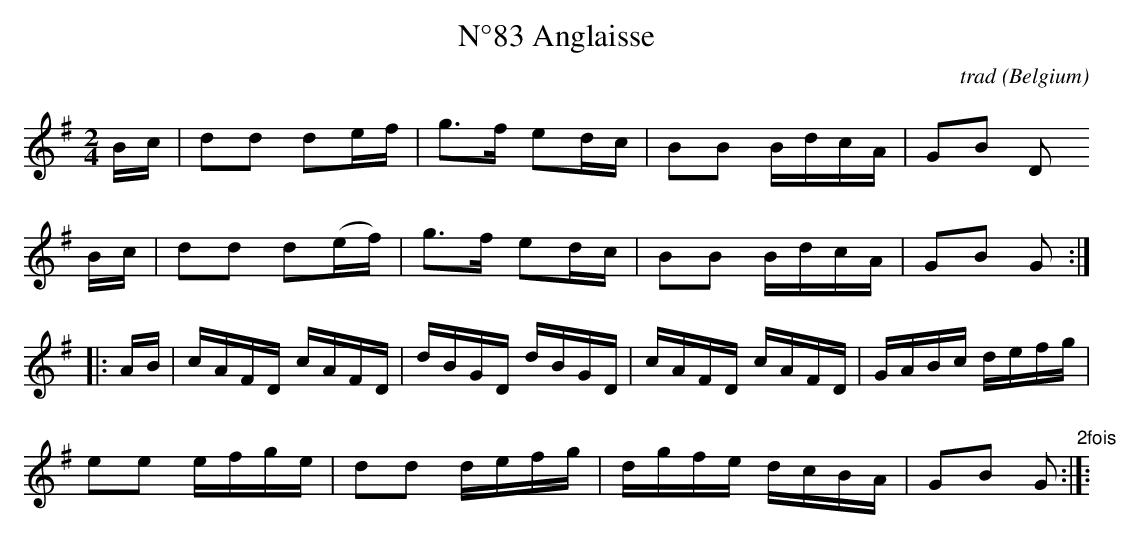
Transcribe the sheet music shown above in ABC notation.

X:1
T:N°83 Anglaisse
C:trad
O:Belgium
M:2/4
L:1/16
K:Gmaj
Bc|d2d2 d2ef|g2>f2 e2dc|B2B2 BdcA|G2B2 D2
Bc|d2d2 d2(ef)|g2>f2 e2dc|B2B2 BdcA|G2B2 G2:|
|:AB|cAFD cAFD|dBGD dBGD|cAFD cAFD|GABc defg|
e2e2 efge|d2d2 defg|dgfe dcBA|G2B2 G2"2fois":|]:
